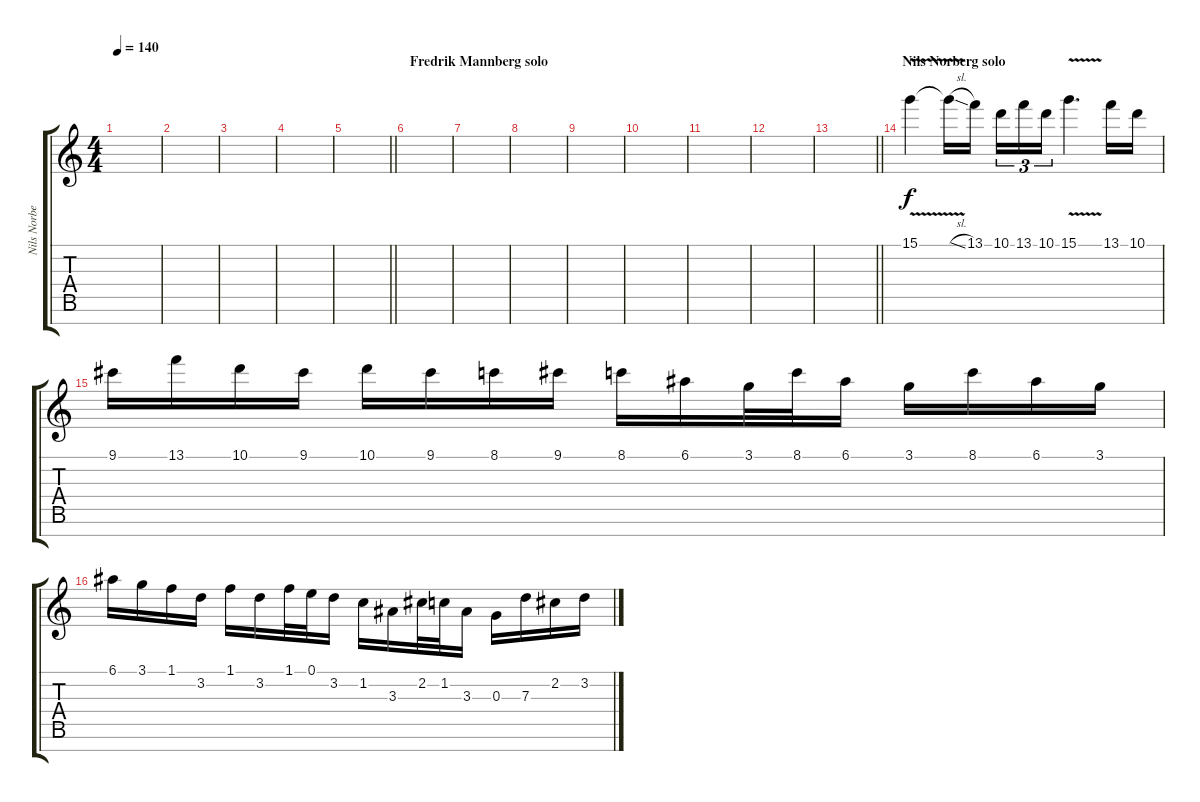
\track ("Nils Norberg intro high" "Nils Norbe") {instrument distortionguitar}
\staff {score tabs}
\tuning (E4 B3 G3 D3 A2 E2 B1) {hide}
\ts (4 4)
\tempo 140
\clef g2
\ks c
|
|
|
|
\barLineRight lightlight
|
\section ("" "Fredrik Mannberg solo")
|
|
|
|
|
|
|
\barLineRight lightlight
|
\section ("" "Nils Norberg solo")
15.1{v}.4 15.1{v sl t}.16 13.1.16{beam splitsecondary} 10.1.16{tu (3 2)} 13.1.16{tu (3 2)} 10.1.16{tu (3 2)} 15.1{v}.4{d} 13.1.16 10.1.16 |
9.1.16 13.1.16 10.1.16 9.1.16 10.1.16 9.1.16 8.1.16 9.1.16 8.1.16 6.1.16 3.1.32 8.1.32 6.1.16 3.1.16 8.1.16 6.1.16 3.1.16 |
6.1.16 3.1.16 1.1.16 3.2.16 1.1.16 3.2.16 1.1.32 0.1.32 3.2.16 1.2.16 3.3.16 2.2.32 1.2.32 3.3.16 0.3.16 7.3.16 2.2.16 3.2.16
